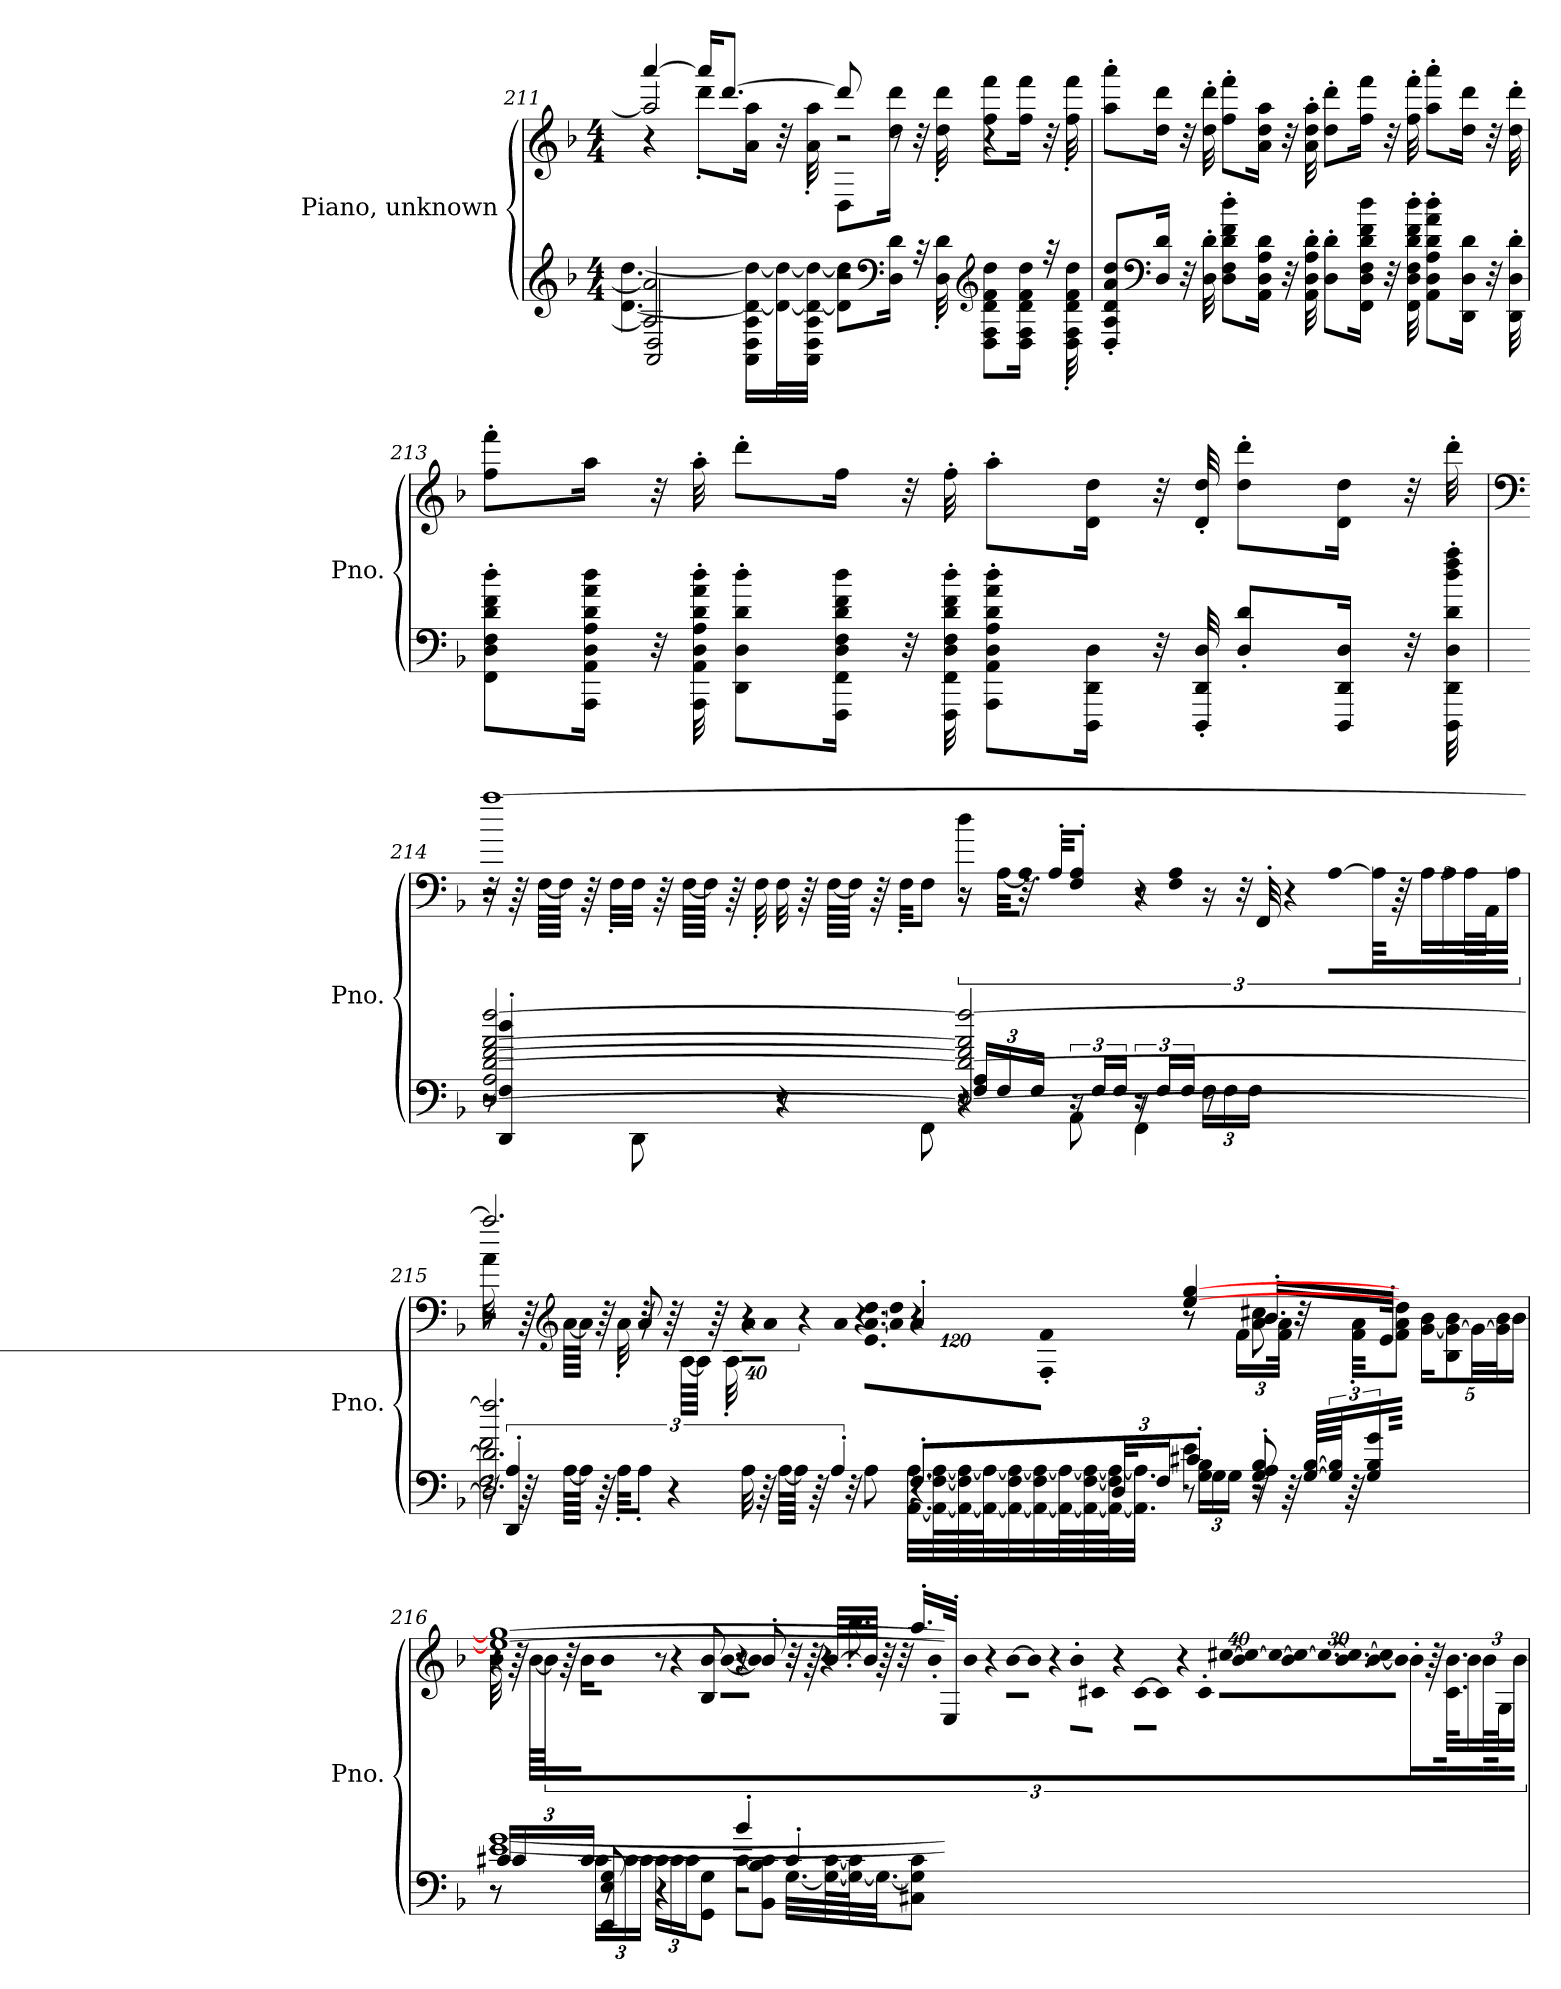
**kern	**kern
*part1	*part1
*staff2	*staff1
*I"Piano, unknown	*
*I'Pno.	*
*clefG2	*clefG2
*k[b-]	*k[b-]
*M4/4	*M4/4
=211	=211
*^	*^
*	*^	*	*^
2A/] 2a/]	[4.d\ [4.dd\	2AA/ 2D/	[4aaa/	4r	2aa/]
.	.	.	16aaa/KL]	8ddd'\L	.
.	.	.	[8.ddd/J	.	.
.	16AA\ 16D\ 16A\ 16d\_ 16dd\_LL	.	.	16a\ 16aa\Jk	.
.	32d\_ 32dd\_L	.	.	32r	.
.	32AA\ 32D\ 32A\ 32d\_ 32dd\_JJJ	.	.	32a\' 32aa\'	.
2r	8d\] 8dd\]L	2r	8ddd/]	8D\L	2r
*clefF4	*	*	*	*	*
.	16D\ 16d\Jk	.	8r	16dd\ 16ddd\Jk	.
.	32r	.	.	32r	.
.	32D\' 32d\'	.	.	32dd\' 32ddd\'	.
*clefG2	*	*	*	*	*
.	8D\ 8F\ 8d\ 8f\ 8dd\L	.	4r	8ff\ 8fff\L	.
.	16D\ 16F\ 16d\ 16f\ 16dd\Jk	.	.	16ff\ 16fff\Jk	.
.	32r	.	.	32r	.
.	32D\' 32F\' 32d\' 32f\' 32dd\'	.	.	32ff\' 32fff\'	.
*v	*v	*v	*	*	*
*	*v	*v	*v
!!LO:PB:g=z
=212	=212
8D/' 8A/' 8d/' 8a/' 8dd/'L	8aa\' 8aaa\'L
*clefF4	*
16D/ 16d/Jk	16dd\ 16ddd\Jk
32r	32r
32D\' 32d\'	32dd\' 32ddd\'
8D\' 8F\' 8d\' 8f\' 8dd\'L	8ff\' 8fff\'L
16AA\ 16D\ 16A\ 16d\Jk	16a\ 16dd\ 16aa\Jk
32r	32r
32AA\' 32D\' 32A\' 32d\'	32a\' 32dd\' 32aa\'
8D\' 8d\'L	8dd\' 8ddd\'L
16FF\ 16D\ 16F\ 16d\ 16f\ 16dd\Jk	16ff\ 16fff\Jk
32r	32r
32FF\' 32D\' 32F\' 32d\' 32f\' 32dd\'	32ff\' 32fff\'
8AA\' 8D\' 8A\' 8d\' 8a\' 8dd\'L	8aa\' 8aaa\'L
16DD\ 16D\ 16d\Jk	16dd\ 16ddd\Jk
32r	32r
32DD\' 32D\' 32d\'	32dd\' 32ddd\'
=213	=213
8FF\' 8D\' 8F\' 8d\' 8f\' 8dd\'L	8ff\' 8fff\'L
16AAA\ 16AA\ 16D\ 16A\ 16d\ 16a\ 16dd\Jk	16aa\Jk
32r	32r
32AAA\' 32AA\' 32D\' 32A\' 32d\' 32a\' 32dd\'	32aa'\
8DD\' 8D\' 8d\' 8dd\'L	8ddd'\L
16FFF\ 16FF\ 16D\ 16F\ 16d\ 16f\ 16dd\Jk	16ff\Jk
32r	32r
32FFF\' 32FF\' 32D\' 32F\' 32d\' 32f\' 32dd\'	32ff'\
8AAA\' 8AA\' 8D\' 8A\' 8d\' 8a\' 8dd\'L	8aa'\L
16DDD\ 16DD\ 16D\Jk	16d\ 16dd\Jk
32r	32r
32DDD/' 32DD/' 32D/'	32d/' 32dd/'
8D/' 8d/'L	8dd\' 8ddd\'L
16DDD/ 16DD/ 16D/Jk	16d\ 16dd\Jk
32r	32r
32DDD\' 32DD\' 32D\' 32d\' 32dd\' 32ff\' 32aa\'	32ddd'\
!!LO:LB:g=z
=214	=214
*	*clefF4
*^	*^
*	*^	*	*^
*	*	*^	*	*	*^
[2D/ 2A/ [2d/ [2f/ [2a/ [2ff/	2r	4DD/' 4F/' 4dd/'	8r	[1aa	2r	2r	32r
.	.	.	.	.	.	.	64r
.	.	.	.	.	.	.	[64F\LLLL
.	.	.	.	.	.	.	64F\JJJJ]
.	.	.	.	.	.	.	64r
.	.	.	.	.	.	.	32F'\LLL
.	.	.	8DD\	.	.	.	32F\JJJ
.	.	.	.	.	.	.	64r
.	.	.	.	.	.	.	[64F\LLLL
.	.	.	.	.	.	.	64F\JJJJ]
.	.	.	.	.	.	.	64r
.	.	.	.	.	.	.	32F'\
.	.	4r	8r	.	.	.	32F\
.	.	.	.	.	.	.	64r
.	.	.	.	.	.	.	[64F\LLLL
.	.	.	.	.	.	.	64F\JJJJ]
.	.	.	.	.	.	.	64r
.	.	.	.	.	.	.	32F'\KKL
.	.	.	8FF\	.	.	.	8F\J
*	*	*Xbrackettup	*	*	*	*	*
2D/_ 2d/_ 2f/] 2a/] 2ff/_	4r	24F/ 24A/LL	8r	.	4dd\	16r	24r
.	.	24F/	.	.	.	.	[48A\KKL
.	.	.	.	.	.	32r	8.A\J]
.	.	24F/JJ	.	.	.	.	.
.	.	.	.	.	.	32A'/KKL	.
*	*	*brackettup	*	*	*	*	*
.	.	24r	8AA\	.	.	8F/' 8A/'J	.
.	.	24F/LL	.	.	.	.	.
.	.	24F/JJ	.	.	.	.	.
.	4FF\	24r	8r	.	4r	8r	32F\ 32A\
.	.	.	.	.	.	.	64r
.	.	24F/LL	.	.	.	.	.
.	.	.	.	.	.	.	[64A\LLLL
.	.	.	.	.	.	.	96A\JJJJ]
.	.	.	.	.	.	.	96r
.	.	24F/JJ	.	.	.	.	24A\LL
*	*	*	*Xbrackettup	*	*	*	*Xbrackettup
.	.	8r	24F\LL	.	.	16r	24A\
.	.	.	24F\	.	.	.	48A\L
.	.	.	.	.	.	32r	48AA\J
.	.	.	24F\JJ	.	.	.	24A\JJ
.	.	.	.	.	.	32FF'/	.
!!LO:LB:g=z	!!	!!	!!
=215	=215	=215	=215	=215	=215	=215	=215
*	*	*brackettup	*	*	*	*	*
2.D/] 2.d/] 2.ff/]	2F\ 2f\	6DD/' 6A/'	32r	2.aa/]	2r	8r	32a\
.	.	.	64r	.	.	.	64r
*	*	*	*	*clefG2	*	*	*
.	.	.	[64A\LLLL	.	.	.	[64a\LLLL
.	.	.	64A\JJJJ]	.	.	.	64a\JJJJ]
.	.	.	64r	.	.	.	64r
.	.	.	32A'\KKL	.	.	.	32a'\
.	.	.	8A'\J	.	.	8a/	32r
.	.	.	.	.	.	.	64r
.	.	6r	.	.	.	.	.
.	.	.	.	.	.	.	[64A\LLLL
.	.	.	.	.	.	.	64A\JJJJ]
.	.	.	.	.	.	.	64r
.	.	.	.	.	.	.	32A'\
*	*	*	*	*	*	*	*brackettup
!	!	!	!	!	!	!	!LO:N:vis=32
.	.	.	32A\	.	.	4r	640%23a\LLL
.	.	.	64r	.	.	.	.
!	!	!	!	!	!	!	!LO:N:vis=32
.	.	.	.	.	.	.	640%23a\JJJ
.	.	.	[64A\LLLL	.	.	.	.
.	.	.	64A\JJJJ]	.	.	.	.
!	!	!	!	!	!	!	!LO:N:vis=64
.	.	.	.	.	.	.	960%17r
.	.	.	64r	.	.	.	.
.	.	6A'/	.	.	.	.	.
!	!	!	!	!	!	!	!LO:N:vis=64
.	.	.	.	.	.	.	960%17a\
.	.	.	32r	.	.	.	.
!	!	!	!	!	!	!	!LO:N:vis=64
.	.	.	.	.	.	.	960%17r
!	!	!	!	!	!	!	!LO:N:vis=32.
.	.	.	8A\	.	.	.	1920%103e\ [1920%103a\ [1920%103dd\LLL
!	!	!	!	!	!	!	!LO:N:vis=32
.	.	.	.	.	.	.	640%23a\] 640%23dd\]
!	!	!	!	!	!	!	!LO:N:vis=32
.	.	.	.	.	.	.	640%23F\' 640%23f\'JJJ
.	4r	8.F'/L	[32.AA\ [32.A\LLL	.	4r	4a'/	.
*	*	*	*	*	*	*	*Xbrackettup
.	.	.	.	.	.	.	24f\LL
.	.	.	.	.	.	.	48f\ 48a\JJk
.	.	.	64AA\_ [64F\ 64A\_L	.	.	.	.
.	.	.	64AA\_ 64F\] 64A\_	.	.	.	.
.	.	.	.	.	.	.	32r
.	.	.	64AA\_ 64A\_J	.	.	.	.
.	.	.	32AA\_ 32F\ 32A\_	.	.	.	.
.	.	.	.	.	.	.	32f\' 32a\'KKL
.	.	.	32AA\_ 32F\ 32A\_	.	.	.	.
.	.	.	.	.	.	.	8f\ 8a\ 8dd\J
.	.	.	64AA\_ 64A\_L	.	.	.	.
.	.	.	64AA\_ [64F\ 64A\_	.	.	.	.
*	*	*Xbrackettup	*	*	*	*	*
.	.	48D/KL	64AA\_ 64F\] 64A\_J	.	.	.	.
.	.	.	32.AA\] 32.A\]JJJ	.	.	.	.
.	.	24F/J	.	.	.	.	.
8r	4e\	8c#X'/J	24G\ 24B-\LL	[4ee/ [4gg/	8r	8r	.
.	.	.	.	.	.	.	[20g\ 20b-\KL
.	.	.	24G\	.	.	.	.
.	.	.	.	.	.	.	10B-\ 10g\_ 10b-\
.	.	.	24G\JJ	.	.	.	.
8G/' 8A/' 8B-/'	.	32r	8r	.	8a\ 8cc#X\	16.b-'/LL	.
.	.	.	.	.	.	.	40g\LL_
.	.	64r	.	.	.	.	.
.	.	[64G/ [64B-/LLLL	.	.	.	.	.
.	.	.	.	.	.	.	40g\] 40b-\J
*	*	*brackettup	*	*	*	*	*
.	.	96G/] 96B-/]JJJJ	.	.	.	.	.
.	.	96r	.	.	.	.	.
.	.	.	.	.	.	.	20b-\JJ
.	.	24G/ 24B-/ 24g/	.	.	.	.	.
.	.	.	.	.	.	32e'/JJk	.
1920ryy	1920ryy	1920ryy	1920ryy	1920ryy	1920ryy	1920ryy	.
!!LO:LB:g=z	!!	!!	!!
=216	=216	=216	=216	=216	=216	=216	=216
*	*	*Xbrackettup	*	*	*	*	*
8r	[1e [1g	24c#X/LL	8r	1ee_ 1gg_	2r	4r	32b-\
.	.	.	.	.	.	.	64r
.	.	24c#/	.	.	.	.	.
.	.	.	.	.	.	.	[64b-\LLLL
*	*	*	*	*	*	*	*brackettup
.	.	.	.	.	.	.	96b-\JJJJ]
.	.	.	.	.	.	.	96r
.	.	24c#/JJ	.	.	.	.	24b-\LL
8EE/ 8E/ 8G/	.	8r	24c#\LL	.	.	.	32b-\JJk
.	.	.	.	.	.	.	64r
.	.	.	24c#\	.	.	.	.
.	.	.	.	.	.	.	[64b-\LLLL
.	.	.	.	.	.	.	64b-\JJJJ]
.	.	.	.	.	.	.	64r
.	.	.	24c#\JJ	.	.	.	.
.	.	.	.	.	.	.	32b-'\
4r	.	4r	24c#\LL	.	.	8r	32b-\
.	.	.	.	.	.	.	64r
.	.	.	24c#\	.	.	.	.
.	.	.	.	.	.	.	[64b-\LLLL
.	.	.	.	.	.	.	64b-\JJJJ]
.	.	.	.	.	.	.	64r
.	.	.	24c#\J	.	.	.	.
.	.	.	.	.	.	.	32b-'\LLL
.	.	.	8GG\ 8G\J	.	.	8B-/ 8b-/	32c#X\JJJ
.	.	.	.	.	.	.	64r
.	.	.	.	.	.	.	[64c#\LLLL
.	.	.	.	.	.	.	64c#\JJJJ]
.	.	.	.	.	.	.	64r
.	.	.	.	.	.	.	32c#'\
*	*	*	*	*	*	*	*Xbrackettup
!	!	!	!	!	!	!	!LO:N:vis=32
2r	.	4b-'/	[8c#\L	.	4r	8r	[640%23cc#X\LLL
!	!	!	!	!	!	!	!LO:N:vis=32
.	.	.	.	.	.	.	640%23b-\ 640%23cc#\_
!	!	!	!	!	!	!	!LO:N:vis=64
.	.	.	.	.	.	.	960%17cc#\L_
!	!	!	!	!	!	!	!LO:N:vis=64
.	.	.	.	.	.	.	960%17b-\ 960%17cc#\_J
!	!	!	!	!	!	!	!LO:N:vis=32.
.	.	.	.	.	.	.	1920%103cc#\_
.	.	.	8BB-\ 8B-\ 8c#\]J	.	.	8b-'/	.
!	!	!	!	!	!	!	!LO:N:vis=32.
.	.	.	.	.	.	.	1920%103b-\ 1920%103cc#\_
!	!	!	!	!	!	!	!LO:N:vis=64
.	.	.	.	.	.	.	[960%17b-\ 960%17cc#\]L
!	!	!	!	!	!	!	!LO:N:vis=64
.	.	.	.	.	.	.	960%17b-\JJJJ]
.	.	4c#'/	[32.G\LLL	.	16r	32r	16b-'\
.	.	.	.	.	.	64r	.
.	.	.	64G\_ [64c#\L	.	.	[64b-/LLLL	.
.	.	.	64G\_ 64c#\]J	.	8.bb-'\	64b-/JJJJ]	64r
.	.	.	32.G\JJ_	.	.	64r	32.c#\ 32.b-\KLL
.	.	.	.	.	.	32r	.
.	.	.	8C#X\ 8G\] 8c#\J	.	.	16.aa'/LL	24b-\
.	.	.	.	.	.	.	48b-\L
.	.	.	.	.	.	.	48G\J
.	.	.	.	.	.	.	24b-\JJ
.	.	.	.	.	.	32E'/JJk	.
*v	*v	*v	*v	*	*	*	*
*	*v	*v	*v	*v
=	=
*-	*-
